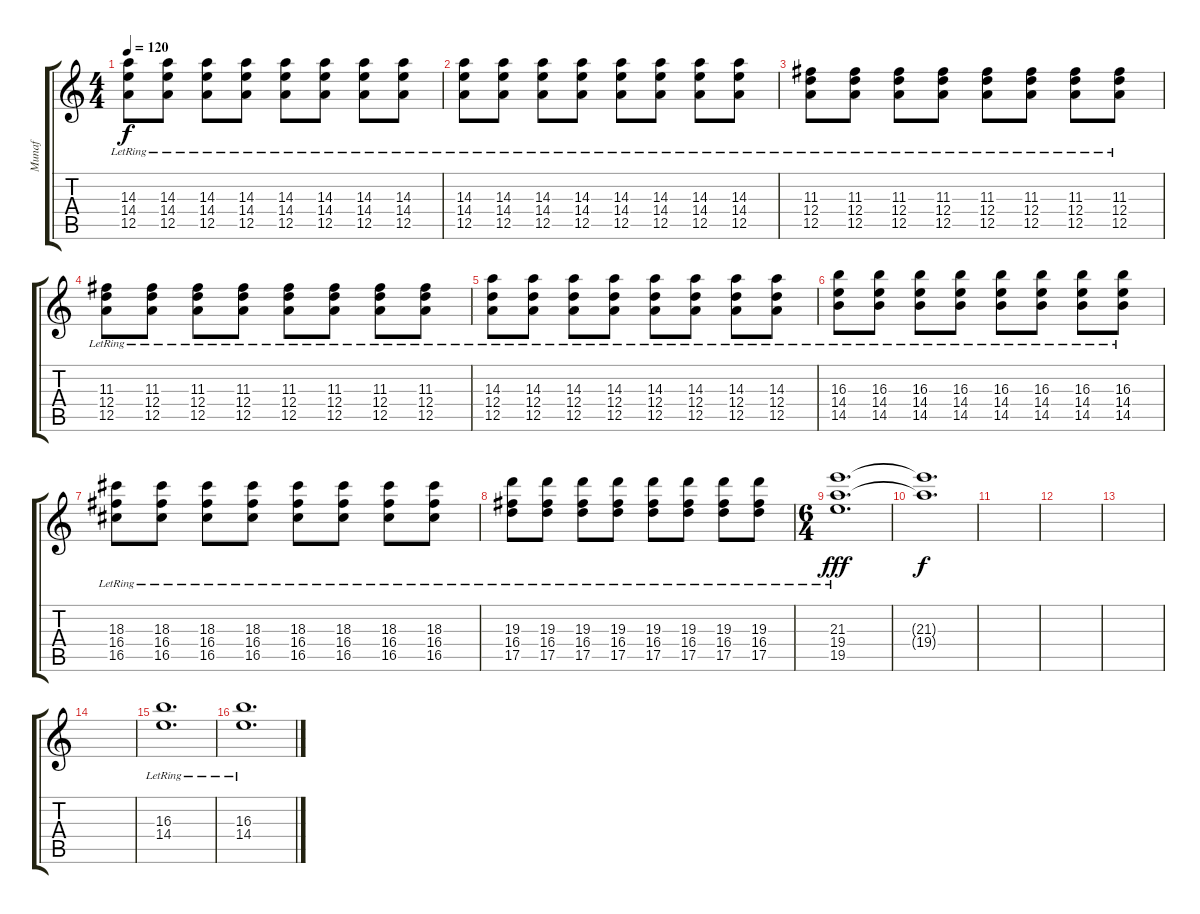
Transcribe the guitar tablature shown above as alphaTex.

\track ("Munaf" "Munaf") {instrument acousticguitarsteel}
\staff {score tabs}
\tuning (E4 B3 G3 D3 A2 E2) {hide}
\ts (4 4)
\tempo 120
\clef g2
\ks c
(14.3{lr} 14.4{lr} 12.5{lr}).8{dy f} (14.3{lr} 14.4{lr} 12.5{lr}).8 (14.3{lr} 14.4{lr} 12.5{lr}).8 (14.3{lr} 14.4{lr} 12.5{lr}).8 (14.3{lr} 14.4{lr} 12.5{lr}).8 (14.3{lr} 14.4{lr} 12.5{lr}).8 (14.3{lr} 14.4{lr} 12.5{lr}).8 (14.3{lr} 14.4{lr} 12.5{lr}).8 |
(14.3{lr} 14.4{lr} 12.5{lr}).8 (14.3{lr} 14.4{lr} 12.5{lr}).8 (14.3{lr} 14.4{lr} 12.5{lr}).8 (14.3{lr} 14.4{lr} 12.5{lr}).8 (14.3{lr} 14.4{lr} 12.5{lr}).8 (14.3{lr} 14.4{lr} 12.5{lr}).8 (14.3{lr} 14.4{lr} 12.5{lr}).8 (14.3{lr} 14.4{lr} 12.5{lr}).8 |
(11.3{lr} 12.4{lr} 12.5{lr}).8 (11.3{lr} 12.4{lr} 12.5{lr}).8 (11.3{lr} 12.4{lr} 12.5{lr}).8 (11.3{lr} 12.4{lr} 12.5{lr}).8 (11.3{lr} 12.4{lr} 12.5{lr}).8 (11.3{lr} 12.4{lr} 12.5{lr}).8 (11.3{lr} 12.4{lr} 12.5{lr}).8 (11.3{lr} 12.4{lr} 12.5{lr}).8 |
(11.3{lr} 12.4{lr} 12.5{lr}).8 (11.3{lr} 12.4{lr} 12.5{lr}).8 (11.3{lr} 12.4{lr} 12.5{lr}).8 (11.3{lr} 12.4{lr} 12.5{lr}).8 (11.3{lr} 12.4{lr} 12.5{lr}).8 (11.3{lr} 12.4{lr} 12.5{lr}).8 (11.3{lr} 12.4{lr} 12.5{lr}).8 (11.3{lr} 12.4{lr} 12.5{lr}).8 |
(14.3{lr} 12.4{lr} 12.5{lr}).8 (14.3{lr} 12.4{lr} 12.5{lr}).8 (14.3{lr} 12.4{lr} 12.5{lr}).8 (14.3{lr} 12.4{lr} 12.5{lr}).8 (14.3{lr} 12.4{lr} 12.5{lr}).8 (14.3{lr} 12.4{lr} 12.5{lr}).8 (14.3{lr} 12.4{lr} 12.5{lr}).8 (14.3{lr} 12.4{lr} 12.5{lr}).8 |
(16.3{lr} 14.4{lr} 14.5{lr}).8 (16.3{lr} 14.4{lr} 14.5{lr}).8 (16.3{lr} 14.4{lr} 14.5{lr}).8 (16.3{lr} 14.4{lr} 14.5{lr}).8 (16.3{lr} 14.4{lr} 14.5{lr}).8 (16.3{lr} 14.4{lr} 14.5{lr}).8 (16.3{lr} 14.4{lr} 14.5{lr}).8 (16.3{lr} 14.4{lr} 14.5{lr}).8 |
(18.3{lr} 16.4{lr} 16.5{lr}).8 (18.3{lr} 16.4{lr} 16.5{lr}).8 (18.3{lr} 16.4{lr} 16.5{lr}).8 (18.3{lr} 16.4{lr} 16.5{lr}).8 (18.3{lr} 16.4{lr} 16.5{lr}).8 (18.3{lr} 16.4{lr} 16.5{lr}).8 (18.3{lr} 16.4{lr} 16.5{lr}).8 (18.3{lr} 16.4{lr} 16.5{lr}).8 |
(19.3{lr} 16.4{lr} 17.5{lr}).8 (19.3{lr} 16.4{lr} 17.5{lr}).8 (19.3{lr} 16.4{lr} 17.5{lr}).8 (19.3{lr} 16.4{lr} 17.5{lr}).8 (19.3{lr} 16.4{lr} 17.5{lr}).8 (19.3{lr} 16.4{lr} 17.5{lr}).8 (19.3{lr} 16.4{lr} 17.5{lr}).8 (19.3{lr} 16.4{lr} 17.5{lr}).8 |
\ts (6 4)
(21.3{lr} 19.4{lr} 19.5{lr}).1{d dy fff} |
(21.3{t} 19.4{t}).1{d dy f} |
|
|
|
|
(16.3 14.4{lr}).1{d} |
(16.3 14.4{lr}).1{d}
